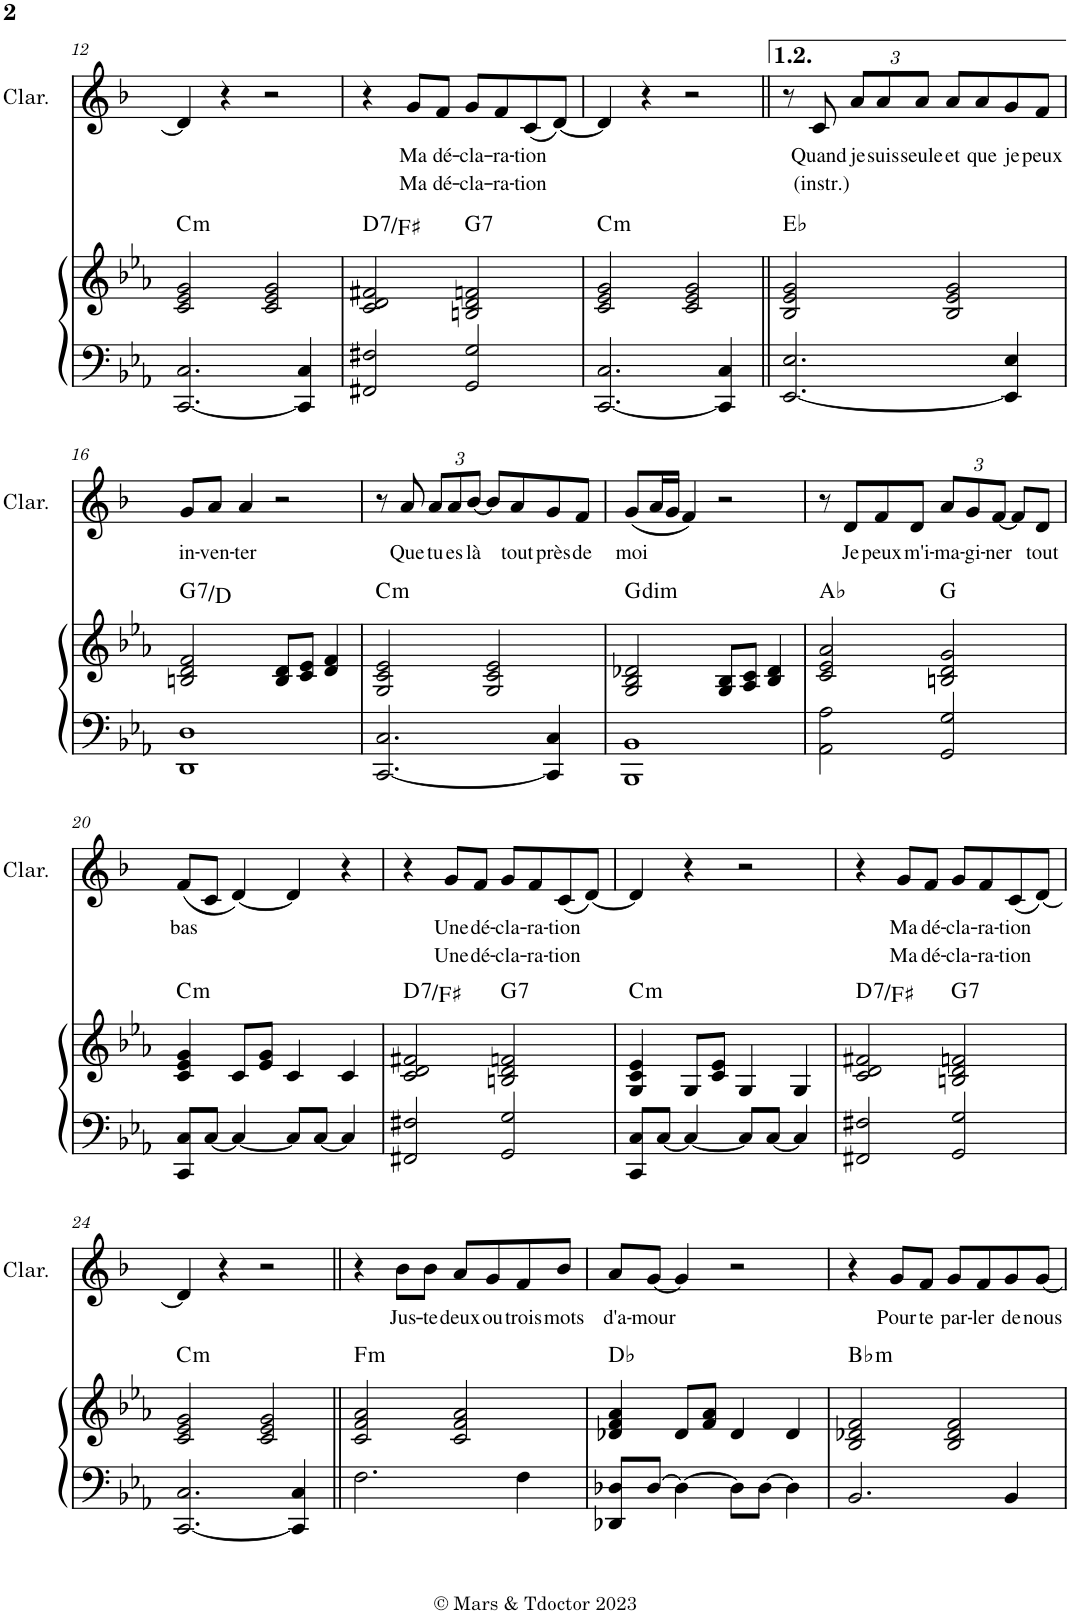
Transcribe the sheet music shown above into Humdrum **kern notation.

**kern	**kern	**harte	**kern	**text	**text
*part2	*part2	*part2	*part1	*part1	*part1
*staff3	*staff2	*	*staff1	*staff1	*staff1
*I"Piano	*	*	*I"Clarinette	*	*
*I'Pno	*	*	*I'Clar.	*	*
!!LO:PB:g=z
*clefF4	*clefG2	*	*clefG2	*	*
*	*	*	*Trd1c2	*	*
*k[b-e-a-]	*k[b-e-a-]	*	*k[b-]	*	*
*M2/2	*M2/2	*	*M2/2	*	*
*met(c|)	*met(c|)	*	*met(c|)	*	*
=12	=12	=12	=12	=12	=12
!	!	!LO:H:kt=m	!	!	!
[2.CC/ 2.C/	2c/ 2e-/ 2g/	C:min	4d/]	.	.
.	.	.	4r	.	.
.	2c/ 2e-/ 2g/	.	2r	.	.
4CC/] 4C/	.	.	.	.	.
=13	=13	=13	=13	=13	=13
!	!	!LO:H:kt=7	!	!	!
2FF#X/ 2F#X/	2c/ 2d/ 2f#X/	D:7/3	4r	.	.
!	!	!	!	!LO:LY:b	!LO:LY:b
.	.	.	8g/L	Ma	Ma
!	!	!	!	!LO:LY:b	!LO:LY:b
.	.	.	8f/J	dé-	dé-
!	!	!LO:H:kt=7	!	!LO:LY:b	!LO:LY:b
2GG/ 2G/	2Bn/ 2d/ 2fn/	G:7	8g/L	-cla-	-cla-
!	!	!	!	!LO:LY:b	!LO:LY:b
.	.	.	8f/	-ra-	-ra-
!	!	!	!	!LO:LY:b	!LO:LY:b
.	.	.	(8c/	-tion	-tion
.	.	.	[8d/J)	.	.
=14	=14	=14	=14	=14	=14
!	!	!LO:H:kt=m	!	!	!
[2.CC/ 2.C/	2c/ 2e-/ 2g/	C:min	4d/]	.	.
.	.	.	4r	.	.
.	2c/ 2e-/ 2g/	.	2r	.	.
4CC/] 4C/	.	.	.	.	.
=15||	=15||	=15||	=15||	=15||	=15||
[2.EE-/ 2.E-/	2B-/ 2e-/ 2g/	Eb:maj	8r	.	.
!	!	!	!	!LO:LY:b	!LO:LY:b
.	.	.	8c/	Quand	(instr.)
*	*	*	*Xbrackettup	*	*
!	!	!	!	!LO:LY:b	!
.	.	.	12a/L	je	.
!	!	!	!	!LO:LY:b	!
.	.	.	12a/	suis	.
!	!	!	!	!LO:LY:b	!
.	.	.	12a/J	seule	.
!	!	!	!	!LO:LY:b	!
.	2B-/ 2e-/ 2g/	.	8a/L	et	.
!	!	!	!	!LO:LY:b	!
.	.	.	8a/	que	.
!	!	!	!	!LO:LY:b	!
4EE-/] 4E-/	.	.	8g/	je	.
!	!	!	!	!LO:LY:b	!
.	.	.	8f/J	peux	.
!!LO:LB:g=z
=16	=16	=16	=16	=16	=16
!	!	!LO:H:kt=7	!	!LO:LY:b	!
1DD 1D	2Bn/ 2d/ 2f/	G:7/5	8g/L	in-	.
!	!	!	!	!LO:LY:b	!
.	.	.	8a/J	-ven-	.
!	!	!	!	!LO:LY:b	!
.	.	.	4a/	-ter	.
.	8B/ 8d/L	.	2r	.	.
.	8c/ 8e-/J	.	.	.	.
.	4d/ 4f/	.	.	.	.
=17	=17	=17	=17	=17	=17
!	!	!LO:H:kt=m	!	!	!
[2.CC/ 2.C/	2G/ 2c/ 2e-/	C:min	8r	.	.
!	!	!	!	!LO:LY:b	!
.	.	.	8a/	Que	.
!	!	!	!	!LO:LY:b	!
.	.	.	12a/L	tu	.
!	!	!	!	!LO:LY:b	!
.	.	.	12a/	es	.
!	!	!	!	!LO:LY:b	!
.	.	.	[12b-/J	là	.
.	2G/ 2c/ 2e-/	.	8b-/L]	.	.
!	!	!	!	!LO:LY:b	!
.	.	.	8a/	tout	.
!	!	!	!	!LO:LY:b	!
4CC/] 4C/	.	.	8g/	près	.
!	!	!	!	!LO:LY:b	!
.	.	.	8f/J	de	.
=18	=18	=18	=18	=18	=18
!	!	!LO:H:kt=dim	!	!LO:LY:b	!
1BBB- 1BB-	2G/ 2B-/ 2d-X/	G:dim	(8g/L	moi	.
.	.	.	16a/L	.	.
.	.	.	16g/JJ	.	.
.	.	.	4f/)	.	.
.	8G/ 8B-/L	.	2r	.	.
.	8A-/ 8c/J	.	.	.	.
.	4B-/ 4d-/	.	.	.	.
=19	=19	=19	=19	=19	=19
2AA-\ 2A-\	2c/ 2e-/ 2a-/	Ab:maj	8r	.	.
!	!	!	!	!LO:LY:b	!
.	.	.	8d/L	Je	.
!	!	!	!	!LO:LY:b	!
.	.	.	8f/	peux	.
!	!	!	!	!LO:LY:b	!
.	.	.	8d/J	m'i-	.
!	!	!	!	!LO:LY:b	!
2GG/ 2G/	2Bn/ 2d/ 2g/	G:maj	12a/L	-ma-	.
!	!	!	!	!LO:LY:b	!
.	.	.	12g/	-gi-	.
!	!	!	!	!LO:LY:b	!
.	.	.	[12f/J	-ner	.
.	.	.	8f/L]	.	.
!	!	!	!	!LO:LY:b	!
.	.	.	8d/J	tout	.
!!LO:LB:g=z
=20	=20	=20	=20	=20	=20
!	!	!LO:H:kt=m	!	!LO:LY:b	!
8CC/ 8C/L	4c/ 4e-/ 4g/	C:min	(8f/L	bas	.
[8C/J	.	.	8c/J	.	.
4C/_	8c/L	.	[4d/)	.	.
.	8e-/ 8g/J	.	.	.	.
8C/L]	4c/	.	4d/]	.	.
[8C/J	.	.	.	.	.
4C/]	4c/	.	4r	.	.
=21	=21	=21	=21	=21	=21
!	!	!LO:H:kt=7	!	!	!
2FF#X/ 2F#X/	2c/ 2d/ 2f#X/	D:7/3	4r	.	.
!	!	!	!	!LO:LY:b	!LO:LY:b
.	.	.	8g/L	Une	Une
!	!	!	!	!LO:LY:b	!LO:LY:b
.	.	.	8f/J	dé-	dé-
!	!	!LO:H:kt=7	!	!LO:LY:b	!LO:LY:b
2GG/ 2G/	2Bn/ 2d/ 2fn/	G:7	8g/L	-cla-	-cla-
!	!	!	!	!LO:LY:b	!LO:LY:b
.	.	.	8f/	-ra-	-ra-
!	!	!	!	!LO:LY:b	!LO:LY:b
.	.	.	(8c/	-tion	-tion
.	.	.	[8d/J)	.	.
=22	=22	=22	=22	=22	=22
!	!	!LO:H:kt=m	!	!	!
8CC/ 8C/L	4G/ 4c/ 4e-/	C:min	4d/]	.	.
[8C/J	.	.	.	.	.
4C/_	8G/L	.	4r	.	.
.	8c/ 8e-/J	.	.	.	.
8C/L]	4G/	.	2r	.	.
[8C/J	.	.	.	.	.
4C/]	4G/	.	.	.	.
=23	=23	=23	=23	=23	=23
!	!	!LO:H:kt=7	!	!	!
2FF#X/ 2F#X/	2c/ 2d/ 2f#X/	D:7/3	4r	.	.
!	!	!	!	!LO:LY:b	!LO:LY:b
.	.	.	8g/L	Ma	Ma
!	!	!	!	!LO:LY:b	!LO:LY:b
.	.	.	8f/J	dé-	dé-
!	!	!LO:H:kt=7	!	!LO:LY:b	!LO:LY:b
2GG/ 2G/	2Bn/ 2d/ 2fn/	G:7	8g/L	-cla-	-cla-
!	!	!	!	!LO:LY:b	!LO:LY:b
.	.	.	8f/	-ra-	-ra-
!	!	!	!	!LO:LY:b	!LO:LY:b
.	.	.	(8c/	-tion	-tion
.	.	.	[8d/J)	.	.
!!LO:LB:g=z
=24	=24	=24	=24	=24	=24
!	!	!LO:H:kt=m	!	!	!
[2.CC/ 2.C/	2c/ 2e-/ 2g/	C:min	4d/]	.	.
.	.	.	4r	.	.
.	2c/ 2e-/ 2g/	.	2r	.	.
4CC/] 4C/	.	.	.	.	.
=25||	=25||	=25||	=25||	=25||	=25||
!	!	!LO:H:kt=m	!	!	!
2.F\	2c/ 2f/ 2a-/	F:min	4r	.	.
!	!	!	!	!LO:LY:b	!
.	.	.	8b-\L	Jus-	.
!	!	!	!	!LO:LY:b	!
.	.	.	8b-\J	-te	.
!	!	!	!	!LO:LY:b	!
.	2c/ 2f/ 2a-/	.	8a/L	deux	.
!	!	!	!	!LO:LY:b	!
.	.	.	8g/	ou	.
!	!	!	!	!LO:LY:b	!
4F\	.	.	8f/	trois	.
!	!	!	!	!LO:LY:b	!
.	.	.	8b-/J	mots	.
=26	=26	=26	=26	=26	=26
!	!	!	!	!LO:LY:b	!
8DD-X/ 8D-X/L	4d-X/ 4f/ 4a-/	Db:maj	8a/L	d'a-	.
!	!	!	!	!LO:LY:b	!
[8D-/J	.	.	[8g/J	-mour	.
4D-\_	8d-/L	.	4g/]	.	.
.	8f/ 8a-/J	.	.	.	.
8D-\L]	4d-/	.	2r	.	.
[8D-\J	.	.	.	.	.
4D-\]	4d-/	.	.	.	.
=27	=27	=27	=27	=27	=27
!	!	!LO:H:kt=m	!	!	!
2.BB-/	2B-/ 2d-X/ 2f/	Bb:min	4r	.	.
!	!	!	!	!LO:LY:b	!
.	.	.	8g/L	Pour	.
!	!	!	!	!LO:LY:b	!
.	.	.	8f/J	te	.
!	!	!	!	!LO:LY:b	!
.	2B-/ 2d-/ 2f/	.	8g/L	par-	.
!	!	!	!	!LO:LY:b	!
.	.	.	8f/	-ler	.
!	!	!	!	!LO:LY:b	!
4BB-/	.	.	8g/	de	.
!	!	!	!	!LO:LY:b	!
.	.	.	[8g/J	nous	.
=	=	=	=	=	=
*-	*-	*-	*-	*-	*-
